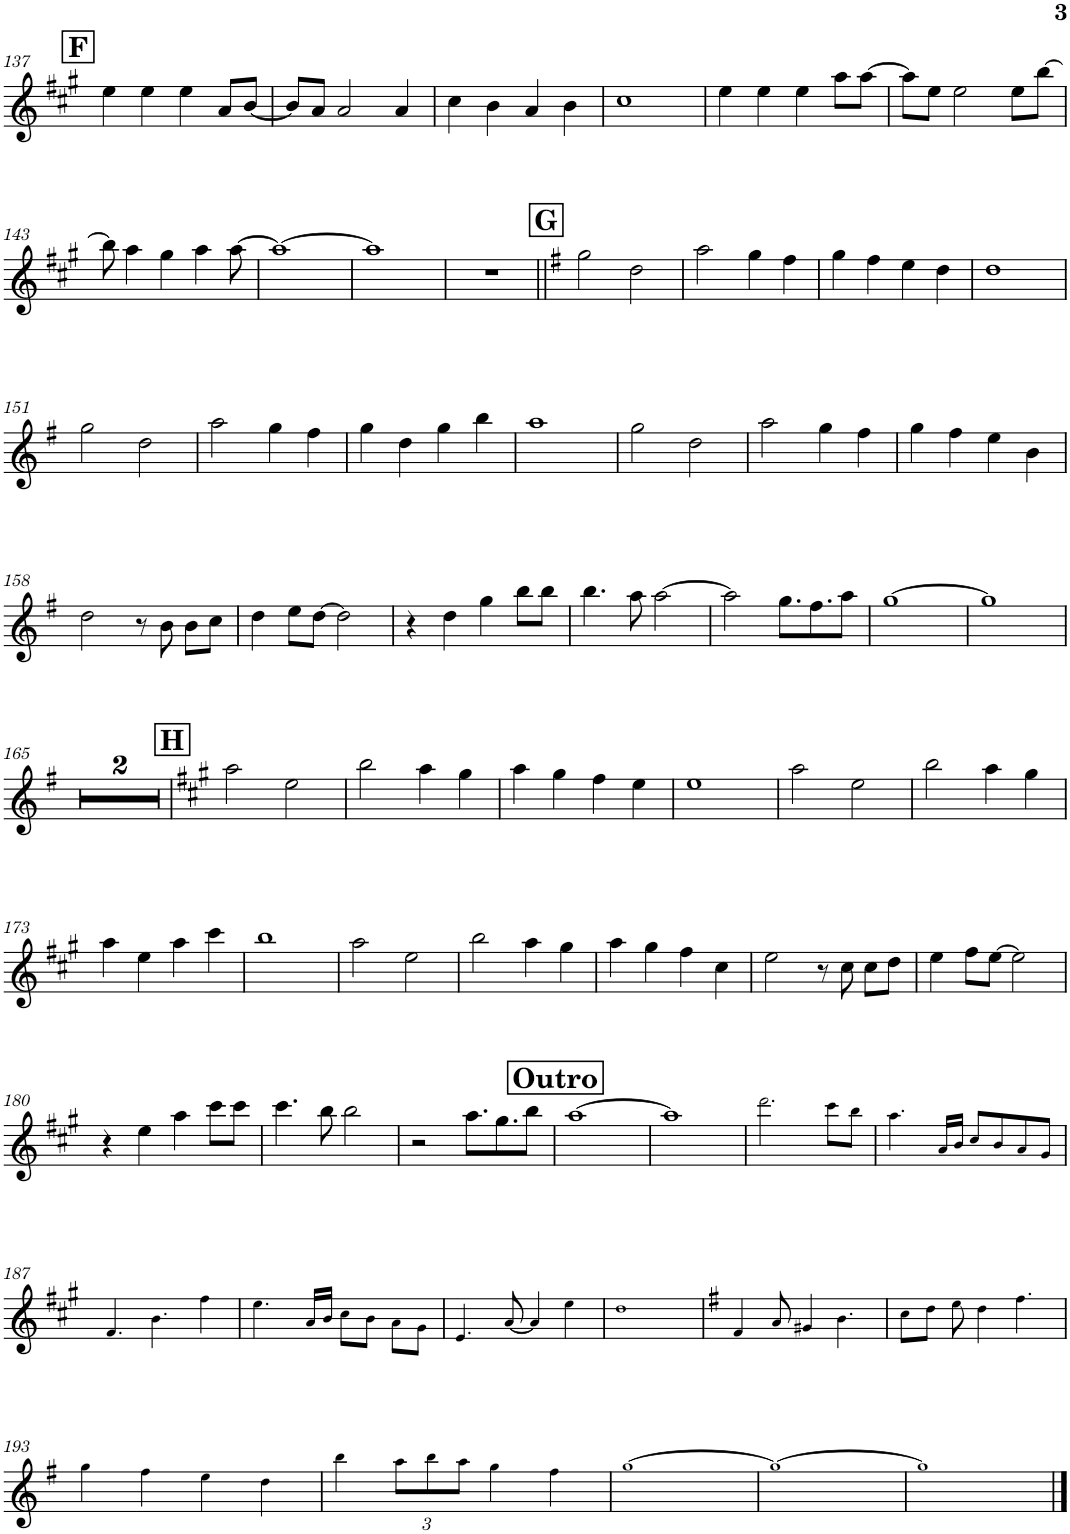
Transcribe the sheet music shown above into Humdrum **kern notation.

**kern
*part1
*staff1
*I"Piano
*I'Pno.
!!LO:PB:g=z
*clefG2
*k[f#c#g#]
*M4/4
!!LO:REH:place=s1:a:B:cj:fs=14:t=F
=137
4ee\
4ee\
4ee\
8a/L
[8b/J
=138
8b/L]
8a/J
2a/
4a/
=139
4cc#\
4b\
4a/
4b\
=140
1cc#
=141
4ee\
4ee\
4ee\
8aa\L
[8aa\J
=142
8aa\L]
8ee\J
2ee\
8ee\L
[8bb\J
!!LO:LB:g=z
=143
8bb\]
4aa\
4gg#\
4aa\
[8aa\
=144
1aa_
=145
1aa]
=146
1r
!!LO:REH:place=s1:a:B:cj:fs=14:t=G
=147||
*k[f#]
2gg\
2dd\
=148
2aa\
4gg\
4ff#\
=149
4gg\
4ff#\
4ee\
4dd\
=150
1dd
!!LO:LB:g=z
=151
2gg\
2dd\
=152
2aa\
4gg\
4ff#\
=153
4gg\
4dd\
4gg\
4bb\
=154
1aa
=155
2gg\
2dd\
=156
2aa\
4gg\
4ff#\
=157
4gg\
4ff#\
4ee\
4b\
!!LO:LB:g=z
=158
2dd\
8r
8b\
8b\L
8cc\J
=159
4dd\
8ee\L
[8dd\J
2dd\]
=160
4r
4dd\
4gg\
8bb\L
8bb\J
=161
4.bb\
8aa\
[2aa\
=162
2aa\]
8.gg\L
8.ff#\
8aa\J
=163
[1gg
=164
1gg]
!!LO:LB:g=z
=165
1r
=166
1r
!!LO:REH:place=s1:a:B:cj:fs=14:t=H
=167
*k[f#c#g#]
2aa\
2ee\
=168
2bb\
4aa\
4gg#\
=169
4aa\
4gg#\
4ff#\
4ee\
=170
1ee
=171
2aa\
2ee\
=172
2bb\
4aa\
4gg#\
!!LO:LB:g=z
=173
4aa\
4ee\
4aa\
4ccc#\
=174
1bb
=175
2aa\
2ee\
=176
2bb\
4aa\
4gg#\
=177
4aa\
4gg#\
4ff#\
4cc#\
=178
2ee\
8r
8cc#\
8cc#\L
8dd\J
=179
4ee\
8ff#\L
[8ee\J
2ee\]
!!LO:LB:g=z
=180
4r
4ee\
4aa\
8ccc#\L
8ccc#\J
=181
4.ccc#\
8bb\
2bb\
=182
2r
8.aa\L
8.gg#\
8bb\J
!!LO:REH:place=s1:a:B:cj:fs=14:t=Outro
=183
[1aa
=184
1aa]
=185
2.ddd!\
8ccc#!\L
8bb!\J
=186
4.aa!\
16a!/LL
16b!/JJ
8cc#!/L
8b!/
8a!/
8g#!/J
!!LO:LB:g=z
=187
4.f#!/
4.b!\
4ff#!\
=188
4.ee!\
16a!/LL
16b!/JJ
8cc#!\L
8b!\J
8a!\L
8g#!\J
=189
4.e!/
[8a!/
4a!/]
4ee!\
=190
1dd!
=191
*k[f#]
4f#!/
8a!/
4g#X!/
4.b!\
=192
8cc!\L
8dd!\J
8ee!\
4dd!\
4.ff#!\
!!LO:LB:g=z
=193
4gg!\
4ff#!\
4ee!\
4dd!\
=194
4bb!\
*Xbrackettup
12aa!\L
12bb!\
12aa!\J
4gg!\
4ff#!\
=195
[1gg!
=196
1gg!_
=
*-
